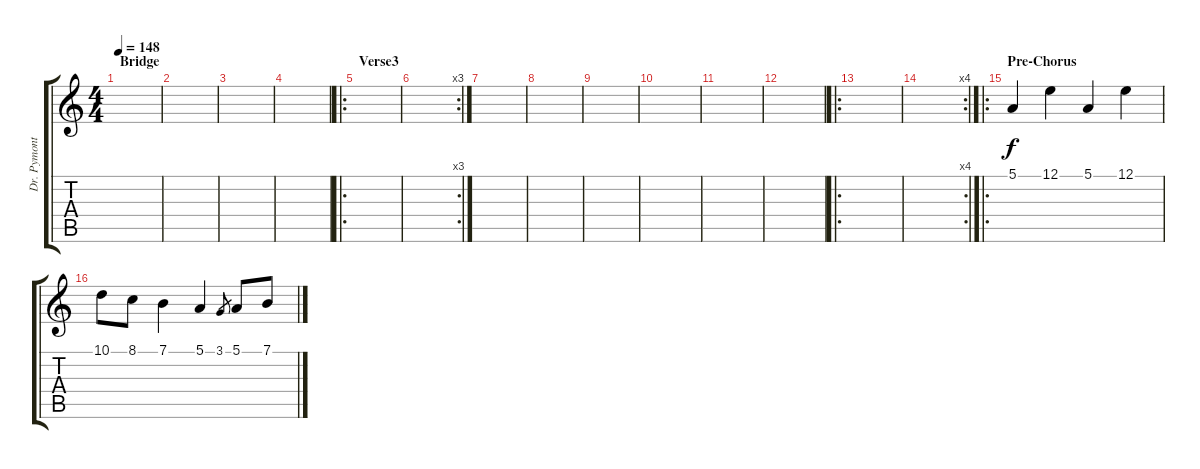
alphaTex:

\track ("Dr. Pymonte" "Dr. Pymont") {instrument bagpipe}
\staff {score tabs}
\tuning (E4 B3 G3 D3 A2 E2) {hide}
\ts (4 4)
\section ("" "Bridge")
\tempo 148
\clef g2
\ks c
|
|
|
|
\ro
\section ("" "Verse3")
|
\rc 3
|
|
|
|
|
|
|
\ro
|
\rc 4
|
\ro
\section ("" "Pre-Chorus")
5.1.4 12.1.4 5.1.4 12.1.4 |
10.1.8 8.1.8 7.1.4 5.1.4 3.1.8{gr} 5.1.8 7.1.8
